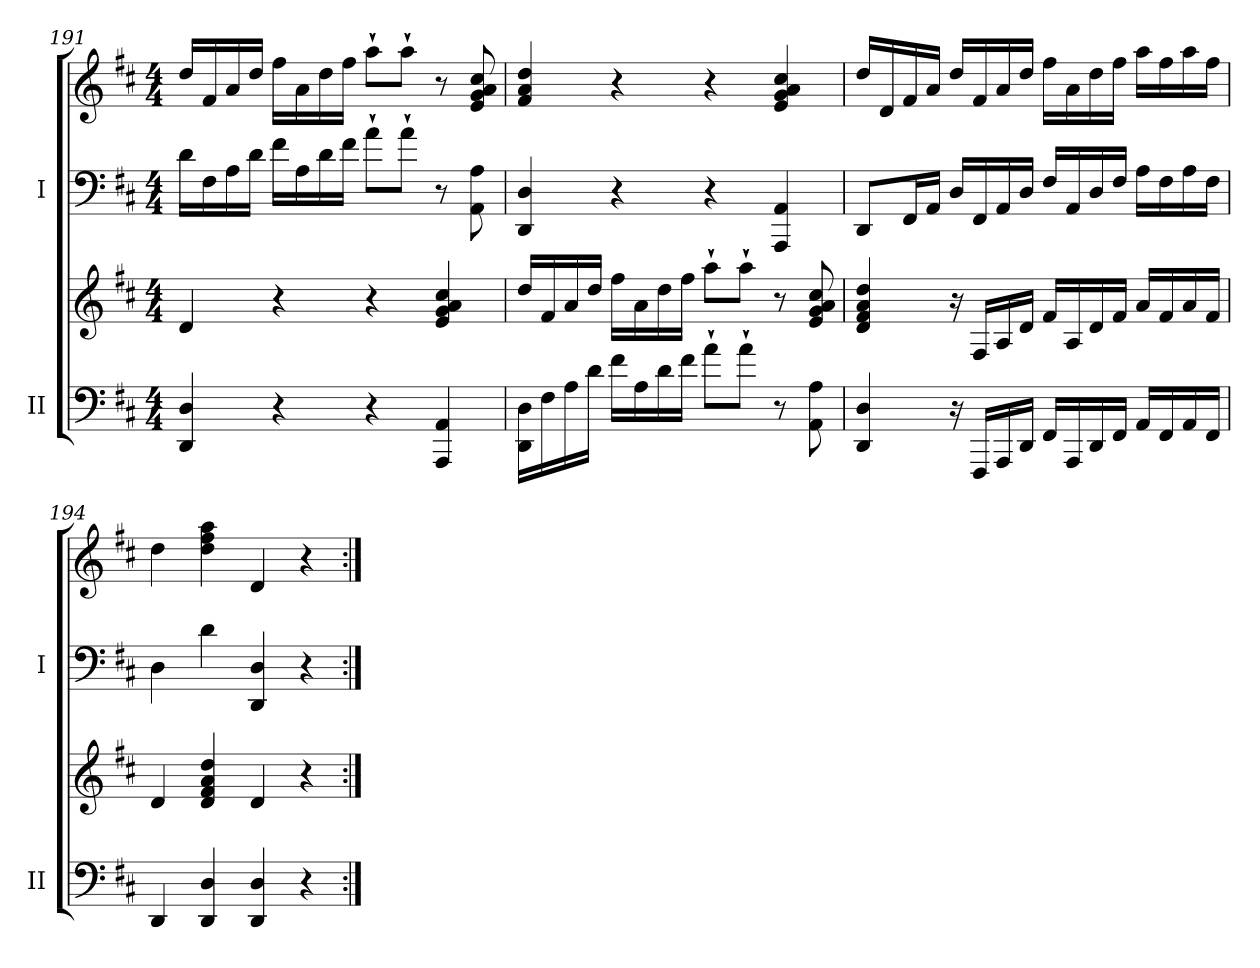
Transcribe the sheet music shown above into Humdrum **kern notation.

**kern	**kern	**kern	**kern
*part2	*part2	*part1	*part1
*staff4	*staff3	*staff2	*staff1
*I"II	*	*I"I	*
*I'II	*	*I'I	*
*clefF4	*clefG2	*clefF4	*clefG2
*k[f#c#]	*k[f#c#]	*k[f#c#]	*k[f#c#]
*M4/4	*M4/4	*M4/4	*M4/4
=191	=191	=191	=191
4DD/ 4D/	4d/	16d\LL	16dd/LL
.	.	16F#\	16f#/
.	.	16A\	16a/
.	.	16d\JJ	16dd/JJ
4r	4r	16f#\LL	16ff#\LL
.	.	16A\	16a\
.	.	16d\	16dd\
.	.	16f#\JJ	16ff#\JJ
4r	4r	8a`\L	8aa`\L
.	.	8a`\J	8aa`\J
4AAA/ 4AA/	4e/ 4g/ 4a/ 4cc#/	8r	8r
.	.	8AA\ 8A\	8e/ 8g/ 8a/ 8cc#/
!!LO:PB:g=z
=192	=192	=192	=192
16DD\ 16D\LL	16dd/LL	4DD/ 4D/	4f#/ 4a/ 4dd/
16F#\	16f#/	.	.
16A\	16a/	.	.
16d\JJ	16dd/JJ	.	.
16f#\LL	16ff#\LL	4r	4r
16A\	16a\	.	.
16d\	16dd\	.	.
16f#\JJ	16ff#\JJ	.	.
8a`\L	8aa`\L	4r	4r
8a`\J	8aa`\J	.	.
8r	8r	4AAA/ 4AA/	4e/ 4g/ 4a/ 4cc#/
8AA\ 8A\	8e/ 8g/ 8a/ 8cc#/	.	.
=193	=193	=193	=193
4DD/ 4D/	4d/ 4f#/ 4a/ 4dd/	8DD/L	16dd/LL
.	.	.	16d/
.	.	16FF#/L	16f#/
.	.	16AA/JJ	16a/JJ
16r	16r	16D/LL	16dd/LL
16FFF#/LL	16F#/LL	16FF#/	16f#/
16AAA/	16A/	16AA/	16a/
16DD/JJ	16d/JJ	16D/JJ	16dd/JJ
16FF#/LL	16f#/LL	16F#/LL	16ff#\LL
16AAA/	16A/	16AA/	16a\
16DD/	16d/	16D/	16dd\
16FF#/JJ	16f#/JJ	16F#/JJ	16ff#\JJ
16AA/LL	16a/LL	16A\LL	16aa\LL
16FF#/	16f#/	16F#\	16ff#\
16AA/	16a/	16A\	16aa\
16FF#/JJ	16f#/JJ	16F#\JJ	16ff#\JJ
=194	=194	=194	=194
4DD/	4d/	4D\	4dd\
4DD/ 4D/	4d/ 4f#/ 4a/ 4dd/	4d\	4dd\ 4ff#\ 4aa\
4DD/ 4D/	4d/	4DD/ 4D/	4d/
4r	4r	4r	4r
=:|!	=:|!	=:|!	=:|!
*-	*-	*-	*-
